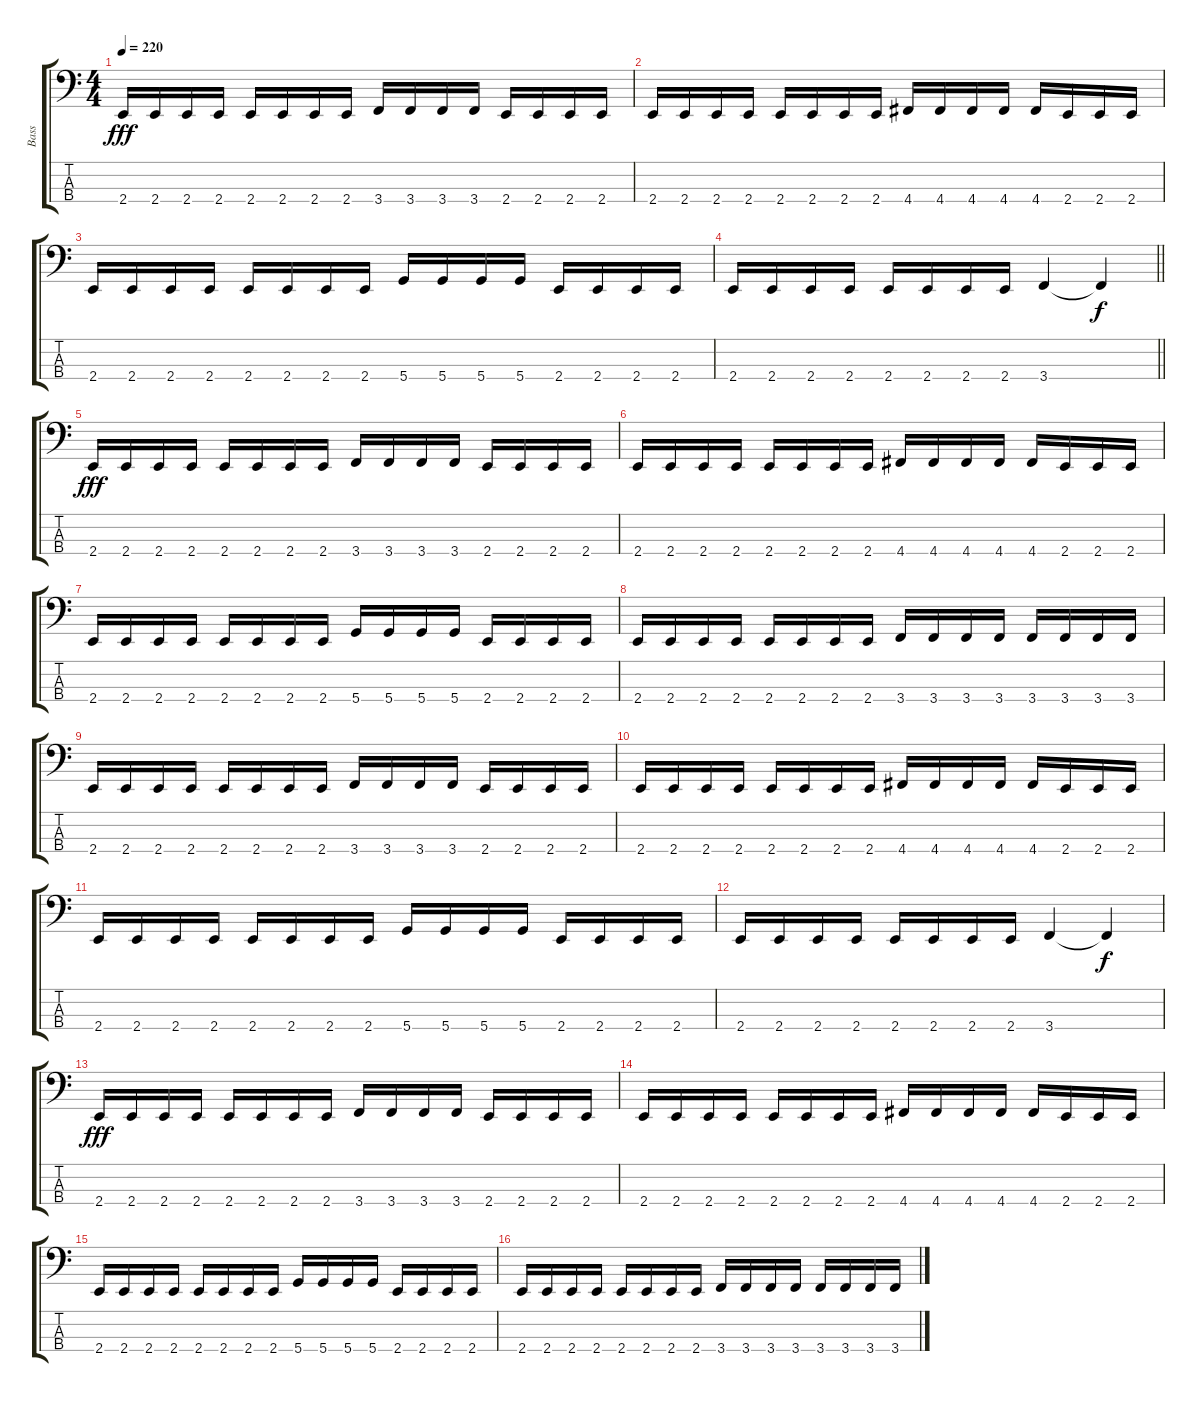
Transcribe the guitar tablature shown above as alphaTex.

\track ("Bass" "Bass") {instrument electricbassfinger}
\staff {score tabs}
\tuning (F2 C2 G1 D1) {hide}
\ts (4 4)
\tempo 220
\clef f4
\ks c
2.4.16{dy fff} 2.4.16 2.4.16 2.4.16 2.4.16 2.4.16 2.4.16 2.4.16 3.4.16 3.4.16 3.4.16 3.4.16 2.4.16 2.4.16 2.4.16 2.4.16 |
2.4.16 2.4.16 2.4.16 2.4.16 2.4.16 2.4.16 2.4.16 2.4.16 4.4.16 4.4.16 4.4.16 4.4.16 4.4.16 2.4.16 2.4.16 2.4.16 |
2.4.16 2.4.16 2.4.16 2.4.16 2.4.16 2.4.16 2.4.16 2.4.16 5.4.16 5.4.16 5.4.16 5.4.16 2.4.16 2.4.16 2.4.16 2.4.16 |
\barLineRight lightlight
2.4.16 2.4.16 2.4.16 2.4.16 2.4.16 2.4.16 2.4.16 2.4.16 3.4.4 3.4{t}.4{dy f} |
2.4.16{dy fff} 2.4.16 2.4.16 2.4.16 2.4.16 2.4.16 2.4.16 2.4.16 3.4.16 3.4.16 3.4.16 3.4.16 2.4.16 2.4.16 2.4.16 2.4.16 |
2.4.16 2.4.16 2.4.16 2.4.16 2.4.16 2.4.16 2.4.16 2.4.16 4.4.16 4.4.16 4.4.16 4.4.16 4.4.16 2.4.16 2.4.16 2.4.16 |
2.4.16 2.4.16 2.4.16 2.4.16 2.4.16 2.4.16 2.4.16 2.4.16 5.4.16 5.4.16 5.4.16 5.4.16 2.4.16 2.4.16 2.4.16 2.4.16 |
2.4.16 2.4.16 2.4.16 2.4.16 2.4.16 2.4.16 2.4.16 2.4.16 3.4.16 3.4.16 3.4.16 3.4.16 3.4.16 3.4.16 3.4.16 3.4.16 |
2.4.16 2.4.16 2.4.16 2.4.16 2.4.16 2.4.16 2.4.16 2.4.16 3.4.16 3.4.16 3.4.16 3.4.16 2.4.16 2.4.16 2.4.16 2.4.16 |
2.4.16 2.4.16 2.4.16 2.4.16 2.4.16 2.4.16 2.4.16 2.4.16 4.4.16 4.4.16 4.4.16 4.4.16 4.4.16 2.4.16 2.4.16 2.4.16 |
2.4.16 2.4.16 2.4.16 2.4.16 2.4.16 2.4.16 2.4.16 2.4.16 5.4.16 5.4.16 5.4.16 5.4.16 2.4.16 2.4.16 2.4.16 2.4.16 |
2.4.16 2.4.16 2.4.16 2.4.16 2.4.16 2.4.16 2.4.16 2.4.16 3.4.4 3.4{t}.4{dy f} |
2.4.16{dy fff} 2.4.16 2.4.16 2.4.16 2.4.16 2.4.16 2.4.16 2.4.16 3.4.16 3.4.16 3.4.16 3.4.16 2.4.16 2.4.16 2.4.16 2.4.16 |
2.4.16 2.4.16 2.4.16 2.4.16 2.4.16 2.4.16 2.4.16 2.4.16 4.4.16 4.4.16 4.4.16 4.4.16 4.4.16 2.4.16 2.4.16 2.4.16 |
2.4.16 2.4.16 2.4.16 2.4.16 2.4.16 2.4.16 2.4.16 2.4.16 5.4.16 5.4.16 5.4.16 5.4.16 2.4.16 2.4.16 2.4.16 2.4.16 |
2.4.16 2.4.16 2.4.16 2.4.16 2.4.16 2.4.16 2.4.16 2.4.16 3.4.16 3.4.16 3.4.16 3.4.16 3.4.16 3.4.16 3.4.16 3.4.16
